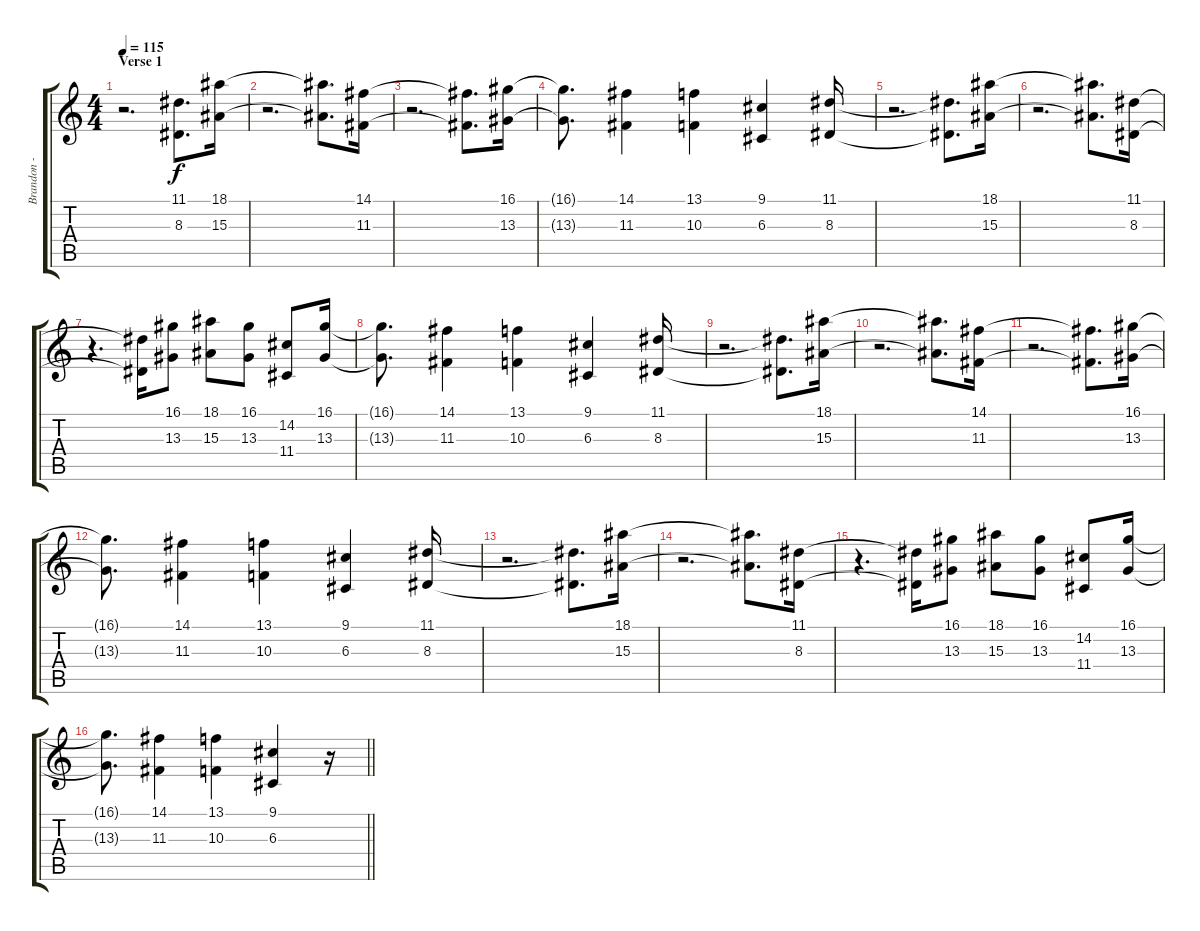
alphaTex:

\track ("Brandon - Synth FX 1" "Brandon - ") {instrument tangoaccordion}
\staff {score tabs}
\tuning (E4 B3 G3 D3 A2 E2) {hide}
\ts (4 4)
\section ("" "Verse 1")
\tempo 115
\clef g2
\ks c
r.2{d dy f} (11.1{t} 8.3{t}).8{d} (18.1 15.3).16 |
r.2{d} (18.1{t} 15.3{t}).8{d} (14.1 11.3).16 |
r.2{d} (14.1{t} 11.3{t}).8{d} (16.1 13.3).16 |
(16.1{t} 13.3{t}).8{d} (14.1 11.3).4 (13.1 10.3).4 (9.1 6.3).4 (11.1 8.3).16 |
r.2{d} (11.1{t} 8.3{t}).8{d} (18.1 15.3).16 |
r.2{d} (18.1{t} 15.3{t}).8{d} (11.1 8.3).16 |
r.4{d} (11.1{t} 8.3{t}).16 (16.1 13.3).8 (18.1 15.3).8 (16.1 13.3).8 (14.2 11.4).8 (16.1 13.3).16 |
(16.1{t} 13.3{t}).8{d} (14.1 11.3).4 (13.1 10.3).4 (9.1 6.3).4 (11.1 8.3).16 |
r.2{d} (11.1{t} 8.3{t}).8{d} (18.1 15.3).16 |
r.2{d} (18.1{t} 15.3{t}).8{d} (14.1 11.3).16 |
r.2{d} (14.1{t} 11.3{t}).8{d} (16.1 13.3).16 |
(16.1{t} 13.3{t}).8{d} (14.1 11.3).4 (13.1 10.3).4 (9.1 6.3).4 (11.1 8.3).16 |
r.2{d} (11.1{t} 8.3{t}).8{d} (18.1 15.3).16 |
r.2{d} (18.1{t} 15.3{t}).8{d} (11.1 8.3).16 |
r.4{d} (11.1{t} 8.3{t}).16 (16.1 13.3).8 (18.1 15.3).8 (16.1 13.3).8 (14.2 11.4).8 (16.1 13.3).16 |
\barLineRight lightlight
(16.1{t} 13.3{t}).8{d} (14.1 11.3).4 (13.1 10.3).4 (9.1 6.3).4 r.16
